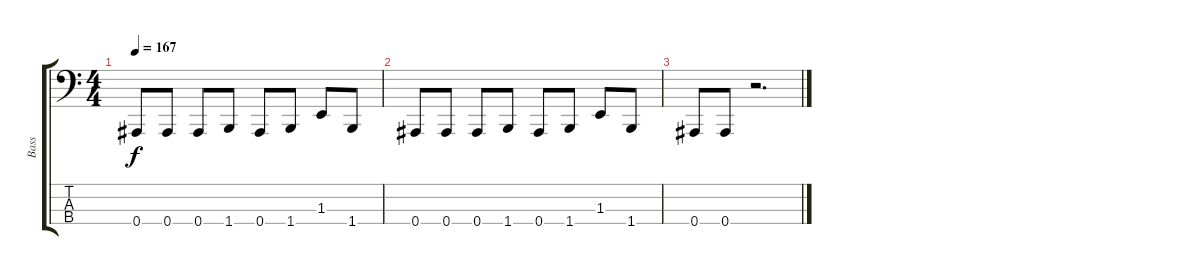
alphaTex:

\track ("Bass" "Bass") {instrument electricbassfinger}
\staff {score tabs}
\tuning (Db2 Ab1 Eb1 Bb0) {hide}
\ts (4 4)
\tempo 167
\clef f4
\ks c
0.4.8{dy f} 0.4.8 0.4.8 1.4.8 0.4.8 1.4.8 1.3.8 1.4.8 |
0.4.8 0.4.8 0.4.8 1.4.8 0.4.8 1.4.8 1.3.8 1.4.8 |
0.4.8 0.4.8 r.2{d}
